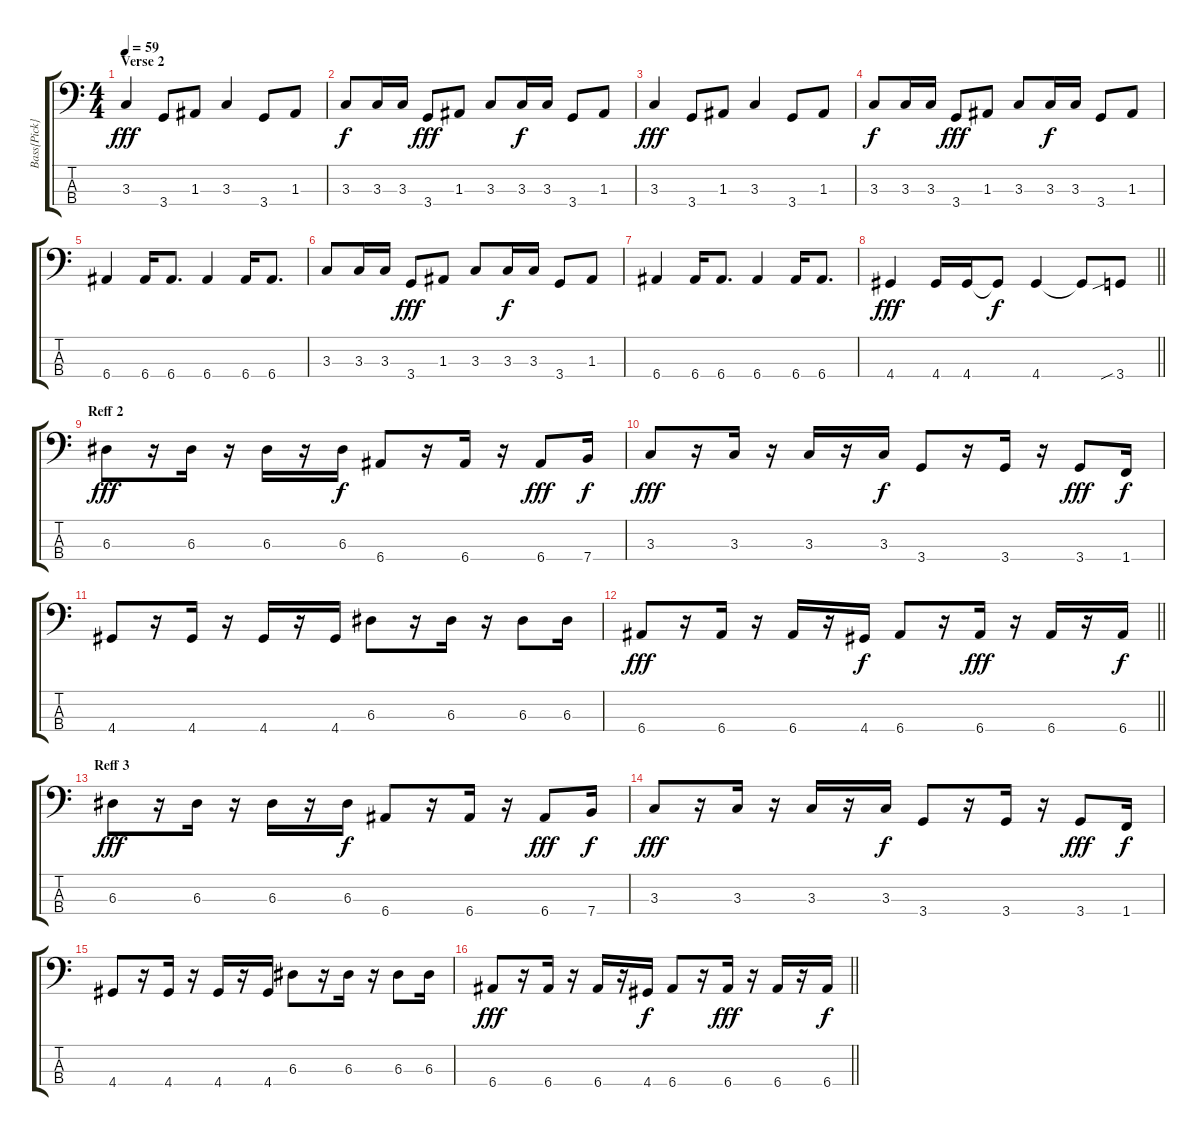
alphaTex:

\track ("Bass{Pick}" "Bass{Pick}") {instrument electricbasspick}
\staff {score tabs}
\tuning (G2 D2 A1 E1) {hide}
\ts (4 4)
\section ("" "Verse 2")
\tempo 59
\clef f4
\ks c
3.3.4{dy fff} 3.4.8 1.3.8 3.3.4 3.4.8 1.3.8 |
3.3.8{dy f} 3.3.16 3.3.16 3.4.8{dy fff} 1.3.8 3.3.8 3.3.16{dy f} 3.3.16 3.4.8 1.3.8 |
3.3.4{dy fff} 3.4.8 1.3.8 3.3.4 3.4.8 1.3.8 |
3.3.8{dy f} 3.3.16 3.3.16 3.4.8{dy fff} 1.3.8 3.3.8 3.3.16{dy f} 3.3.16 3.4.8 1.3.8 |
6.4.4 6.4.16 6.4.8{d} 6.4.4 6.4.16 6.4.8{d} |
3.3.8 3.3.16 3.3.16 3.4.8{dy fff} 1.3.8 3.3.8 3.3.16{dy f} 3.3.16 3.4.8 1.3.8 |
6.4.4 6.4.16 6.4.8{d} 6.4.4 6.4.16 6.4.8{d} |
\barLineRight lightlight
4.4.4{dy fff} 4.4.16 4.4.16 4.4{t}.8{dy f} 4.4.4 4.4{t}.8 3.4{sib}.8 |
\section ("" "Reff 2")
6.3.8{dy fff} r.16 6.3.16 r.16 6.3.16 r.16 6.3.16{dy f} 6.4.8 r.16 6.4.16 r.16 6.4.8{dy fff} 7.4.16{dy f} |
3.3.8{dy fff} r.16 3.3.16 r.16 3.3.16 r.16 3.3.16{dy f} 3.4.8 r.16 3.4.16 r.16 3.4.8{dy fff} 1.4.16{dy f} |
4.4.8 r.16 4.4.16 r.16 4.4.16 r.16 4.4.16 6.3.8 r.16 6.3.16 r.16 6.3.8 6.3.16 |
\barLineRight lightlight
6.4.8{dy fff} r.16 6.4.16 r.16 6.4.16 r.16 4.4.16{dy f} 6.4.8 r.16 6.4.16{dy fff} r.16 6.4.16 r.16 6.4.16{dy f} |
\section ("" "Reff 3")
6.3.8{dy fff} r.16 6.3.16 r.16 6.3.16 r.16 6.3.16{dy f} 6.4.8 r.16 6.4.16 r.16 6.4.8{dy fff} 7.4.16{dy f} |
3.3.8{dy fff} r.16 3.3.16 r.16 3.3.16 r.16 3.3.16{dy f} 3.4.8 r.16 3.4.16 r.16 3.4.8{dy fff} 1.4.16{dy f} |
4.4.8 r.16 4.4.16 r.16 4.4.16 r.16 4.4.16 6.3.8 r.16 6.3.16 r.16 6.3.8 6.3.16 |
\barLineRight lightlight
6.4.8{dy fff} r.16 6.4.16 r.16 6.4.16 r.16 4.4.16{dy f} 6.4.8 r.16 6.4.16{dy fff} r.16 6.4.16 r.16 6.4.16{dy f}
